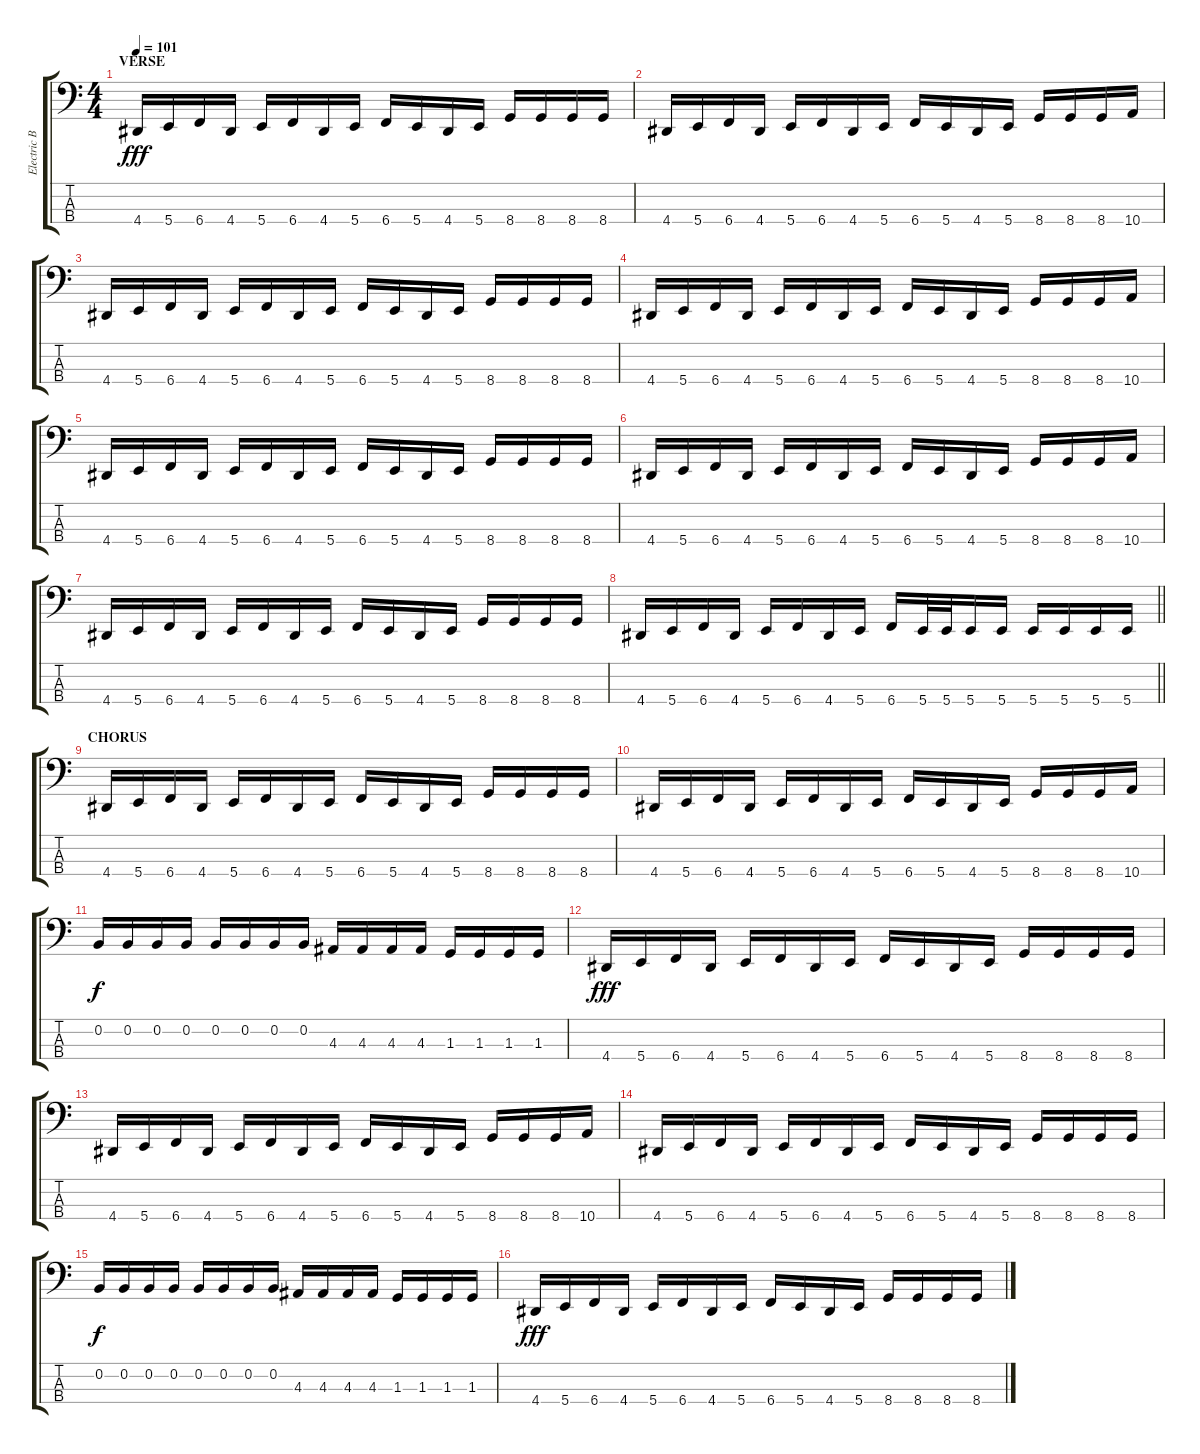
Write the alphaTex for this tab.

\track ("Electric Bass" "Electric B") {instrument electricbassfinger}
\staff {score tabs}
\tuning (E2 B1 Gb1 B0) {hide}
\ts (4 4)
\section ("" "VERSE")
\tempo 101
\clef f4
\ks c
4.4.16{dy fff} 5.4.16 6.4.16 4.4.16 5.4.16 6.4.16 4.4.16 5.4.16 6.4.16 5.4.16 4.4.16 5.4.16 8.4.16 8.4.16 8.4.16 8.4.16 |
4.4.16 5.4.16 6.4.16 4.4.16 5.4.16 6.4.16 4.4.16 5.4.16 6.4.16 5.4.16 4.4.16 5.4.16 8.4.16 8.4.16 8.4.16 10.4.16 |
4.4.16 5.4.16 6.4.16 4.4.16 5.4.16 6.4.16 4.4.16 5.4.16 6.4.16 5.4.16 4.4.16 5.4.16 8.4.16 8.4.16 8.4.16 8.4.16 |
4.4.16 5.4.16 6.4.16 4.4.16 5.4.16 6.4.16 4.4.16 5.4.16 6.4.16 5.4.16 4.4.16 5.4.16 8.4.16 8.4.16 8.4.16 10.4.16 |
4.4.16 5.4.16 6.4.16 4.4.16 5.4.16 6.4.16 4.4.16 5.4.16 6.4.16 5.4.16 4.4.16 5.4.16 8.4.16 8.4.16 8.4.16 8.4.16 |
4.4.16 5.4.16 6.4.16 4.4.16 5.4.16 6.4.16 4.4.16 5.4.16 6.4.16 5.4.16 4.4.16 5.4.16 8.4.16 8.4.16 8.4.16 10.4.16 |
4.4.16 5.4.16 6.4.16 4.4.16 5.4.16 6.4.16 4.4.16 5.4.16 6.4.16 5.4.16 4.4.16 5.4.16 8.4.16 8.4.16 8.4.16 8.4.16 |
\barLineRight lightlight
4.4.16 5.4.16 6.4.16 4.4.16 5.4.16 6.4.16 4.4.16 5.4.16 6.4.16 5.4.32 5.4.32 5.4.16 5.4.16 5.4.16 5.4.16 5.4.16 5.4.16 |
\section ("" "CHORUS")
4.4.16 5.4.16 6.4.16 4.4.16 5.4.16 6.4.16 4.4.16 5.4.16 6.4.16 5.4.16 4.4.16 5.4.16 8.4.16 8.4.16 8.4.16 8.4.16 |
4.4.16 5.4.16 6.4.16 4.4.16 5.4.16 6.4.16 4.4.16 5.4.16 6.4.16 5.4.16 4.4.16 5.4.16 8.4.16 8.4.16 8.4.16 10.4.16 |
0.2.16{dy f} 0.2.16 0.2.16 0.2.16 0.2.16 0.2.16 0.2.16 0.2.16 4.3.16 4.3.16 4.3.16 4.3.16 1.3.16 1.3.16 1.3.16 1.3.16 |
4.4.16{dy fff} 5.4.16 6.4.16 4.4.16 5.4.16 6.4.16 4.4.16 5.4.16 6.4.16 5.4.16 4.4.16 5.4.16 8.4.16 8.4.16 8.4.16 8.4.16 |
4.4.16 5.4.16 6.4.16 4.4.16 5.4.16 6.4.16 4.4.16 5.4.16 6.4.16 5.4.16 4.4.16 5.4.16 8.4.16 8.4.16 8.4.16 10.4.16 |
4.4.16 5.4.16 6.4.16 4.4.16 5.4.16 6.4.16 4.4.16 5.4.16 6.4.16 5.4.16 4.4.16 5.4.16 8.4.16 8.4.16 8.4.16 8.4.16 |
0.2.16{dy f} 0.2.16 0.2.16 0.2.16 0.2.16 0.2.16 0.2.16 0.2.16 4.3.16 4.3.16 4.3.16 4.3.16 1.3.16 1.3.16 1.3.16 1.3.16 |
4.4.16{dy fff} 5.4.16 6.4.16 4.4.16 5.4.16 6.4.16 4.4.16 5.4.16 6.4.16 5.4.16 4.4.16 5.4.16 8.4.16 8.4.16 8.4.16 8.4.16
